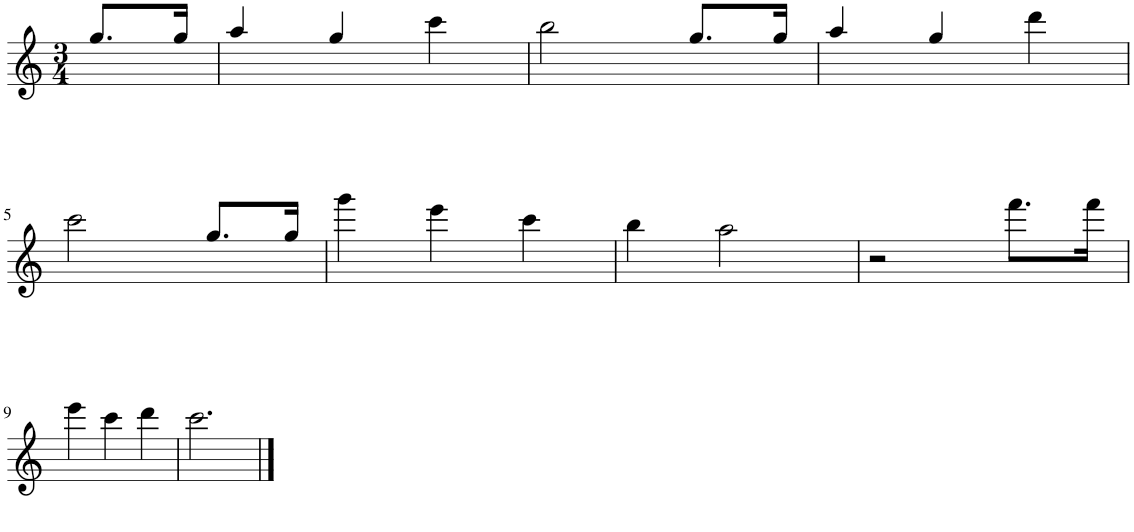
**kern
*part1
*staff1
*I"Harmonica
*I'Hmca
*clefG2
*k[]
*M3/4
=1
8.gg/L
16gg/Jk
=2
4aa/
4gg/
4ccc\
=3
2bb\
8.gg/L
16gg/Jk
=4
4aa/
4gg/
4ddd\
!!LO:LB:g=z
=5
2ccc\
8.gg/L
16gg/Jk
=6
4ggg\
4eee\
4ccc\
=7
4bb\
2aa\
=8
2r
8.fff\L
16fff\Jk
!!LO:LB:g=z
=9
4eee\
4ccc\
4ddd\
=10
2.ccc\
==
*-
